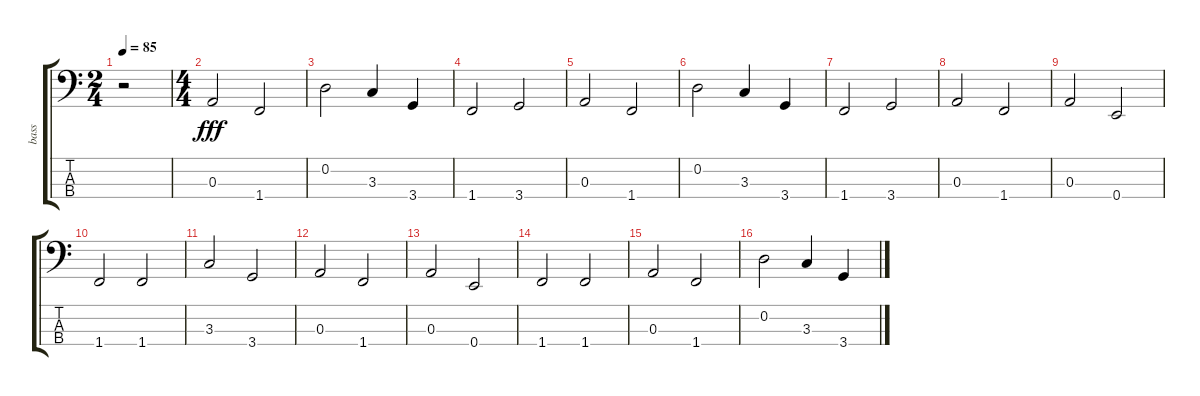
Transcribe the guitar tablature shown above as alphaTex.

\track ("bass" "bass") {instrument electricbassfinger}
\staff {score tabs}
\tuning (G2 D2 A1 E1) {hide}
\ts (2 4)
\tempo 85
\clef f4
\ks c
r.2{dy fff instrument electricbassfinger} |
\ts (4 4)
0.3.2 1.4.2 |
0.2.2 3.3.4 3.4.4 |
1.4.2 3.4.2 |
0.3.2 1.4.2 |
0.2.2 3.3.4 3.4.4 |
1.4.2 3.4.2 |
0.3.2 1.4.2 |
0.3.2 0.4.2 |
1.4.2 1.4.2 |
3.3.2 3.4.2 |
0.3.2 1.4.2 |
0.3.2 0.4.2 |
1.4.2 1.4.2 |
0.3.2 1.4.2 |
0.2.2 3.3.4 3.4.4
